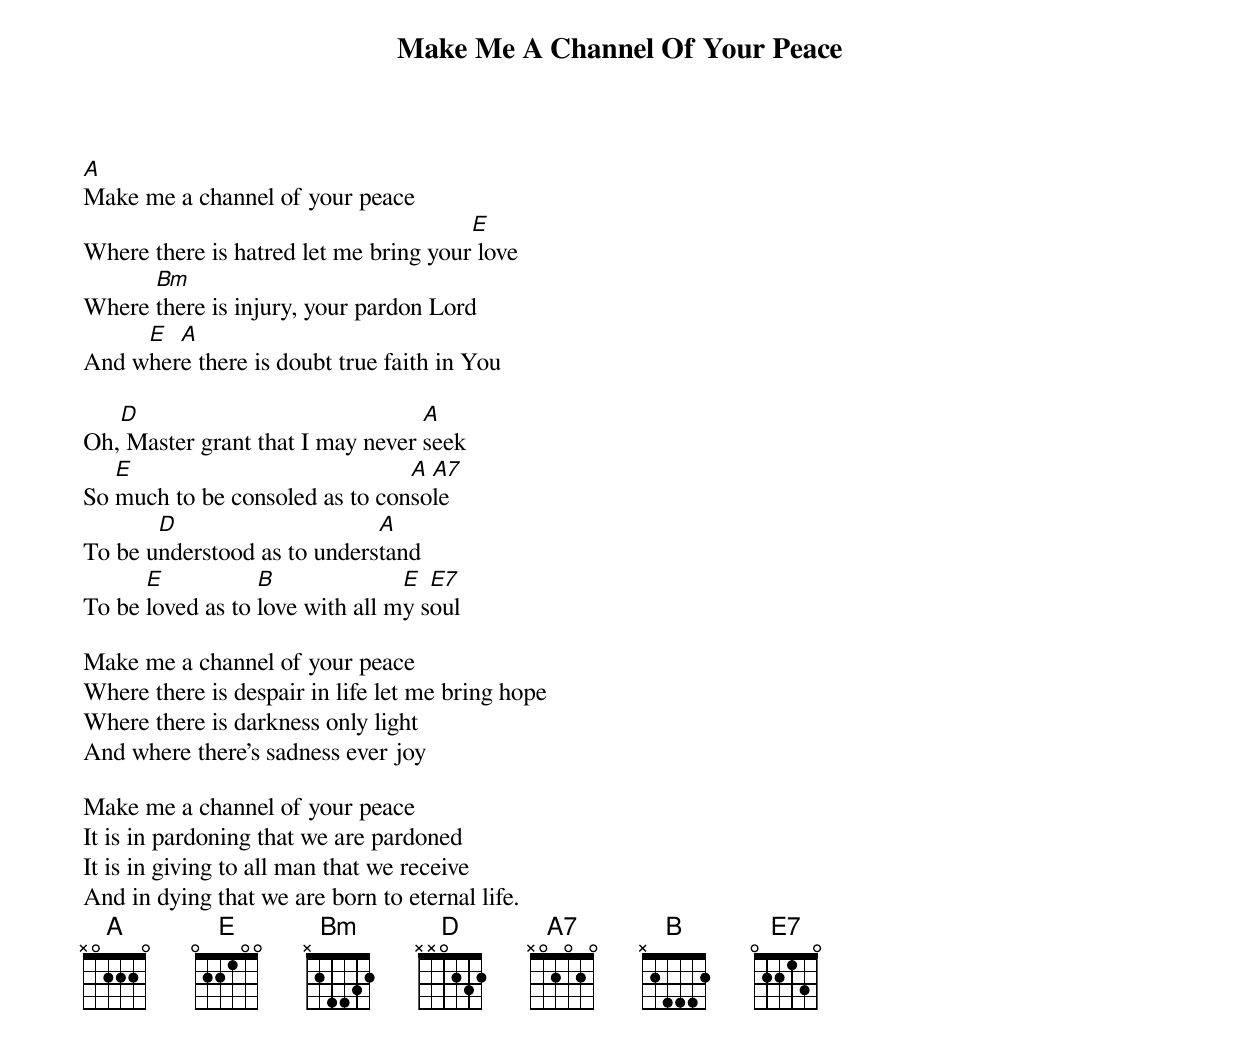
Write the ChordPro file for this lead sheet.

{title: Make Me A Channel Of Your Peace}
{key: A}
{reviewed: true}

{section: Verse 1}
[A]Make me a channel of your peace
Where there is hatred let me bring your[E] love
Where [Bm]there is injury, your pardon Lord
And w[E]her[A]e there is doubt true faith in You

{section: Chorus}
Oh,[D] Master grant that I may never [A]seek
So [E]much to be consoled as to con[A]so[A7]le
To be u[D]nderstood as to unders[A]tand
To be [E]loved as to [B]love with all m[E]y s[E7]oul

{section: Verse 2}
Make me a channel of your peace
Where there is despair in life let me bring hope
Where there is darkness only light
And where there's sadness ever joy

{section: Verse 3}
Make me a channel of your peace
It is in pardoning that we are pardoned
It is in giving to all man that we receive
And in dying that we are born to eternal life.
